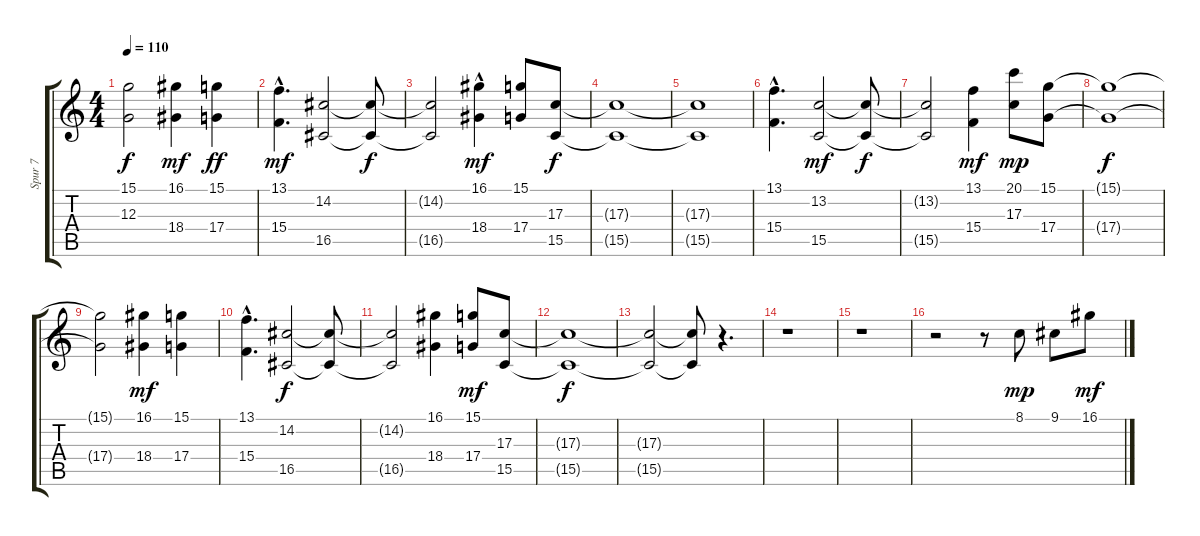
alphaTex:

\track ("Spur 7" "Spur 7") {instrument electricgrandpiano}
\staff {score tabs}
\tuning (E4 B3 G3 D3 A2 E2) {hide}
\ts (4 4)
\tempo 110
\clef g2
\ks c
(15.1{t} 12.3{t}).2{dy f} (16.1 18.4).4{dy mf} (15.1 17.4).4{dy ff} |
(13.1 15.4{hac}).4{d dy mf} (14.2 16.5).2 (14.2{t} 16.5{t}).8{dy f} |
(14.2{t} 16.5{t}).2 (16.1{hac} 18.4).4{dy mf} (15.1 17.4).8 (17.3 15.5).8{dy f} |
(17.3{t} 15.5{t}).1 |
(17.3{t} 15.5{t}).1 |
(13.1 15.4{hac}).4{d} (13.2 15.5).2{dy mf} (13.2{t} 15.5{t}).8{dy f} |
(13.2{t} 15.5{t}).2 (13.1 15.4).4{dy mf} (20.1 17.3).8{dy mp} (15.1 17.4).8 |
(15.1{t} 17.4{t}).1{dy f} |
(15.1{t} 17.4{t}).2 (16.1 18.4).4{dy mf} (15.1 17.4).4 |
(13.1 15.4{hac}).4{d} (14.2 16.5).2{dy f} (14.2{t} 16.5{t}).8 |
(14.2{t} 16.5{t}).2 (16.1 18.4).4 (15.1 17.4).8{dy mf} (17.3 15.5).8 |
(17.3{t} 15.5{t}).1{dy f} |
(17.3{t} 15.5{t}).2 (17.3{t} 15.5{t}).8 r.4{d} |
r.1 |
r.1 |
r.2 r.8 8.1.8{dy mp} 9.1.8 16.1.8{dy mf}
